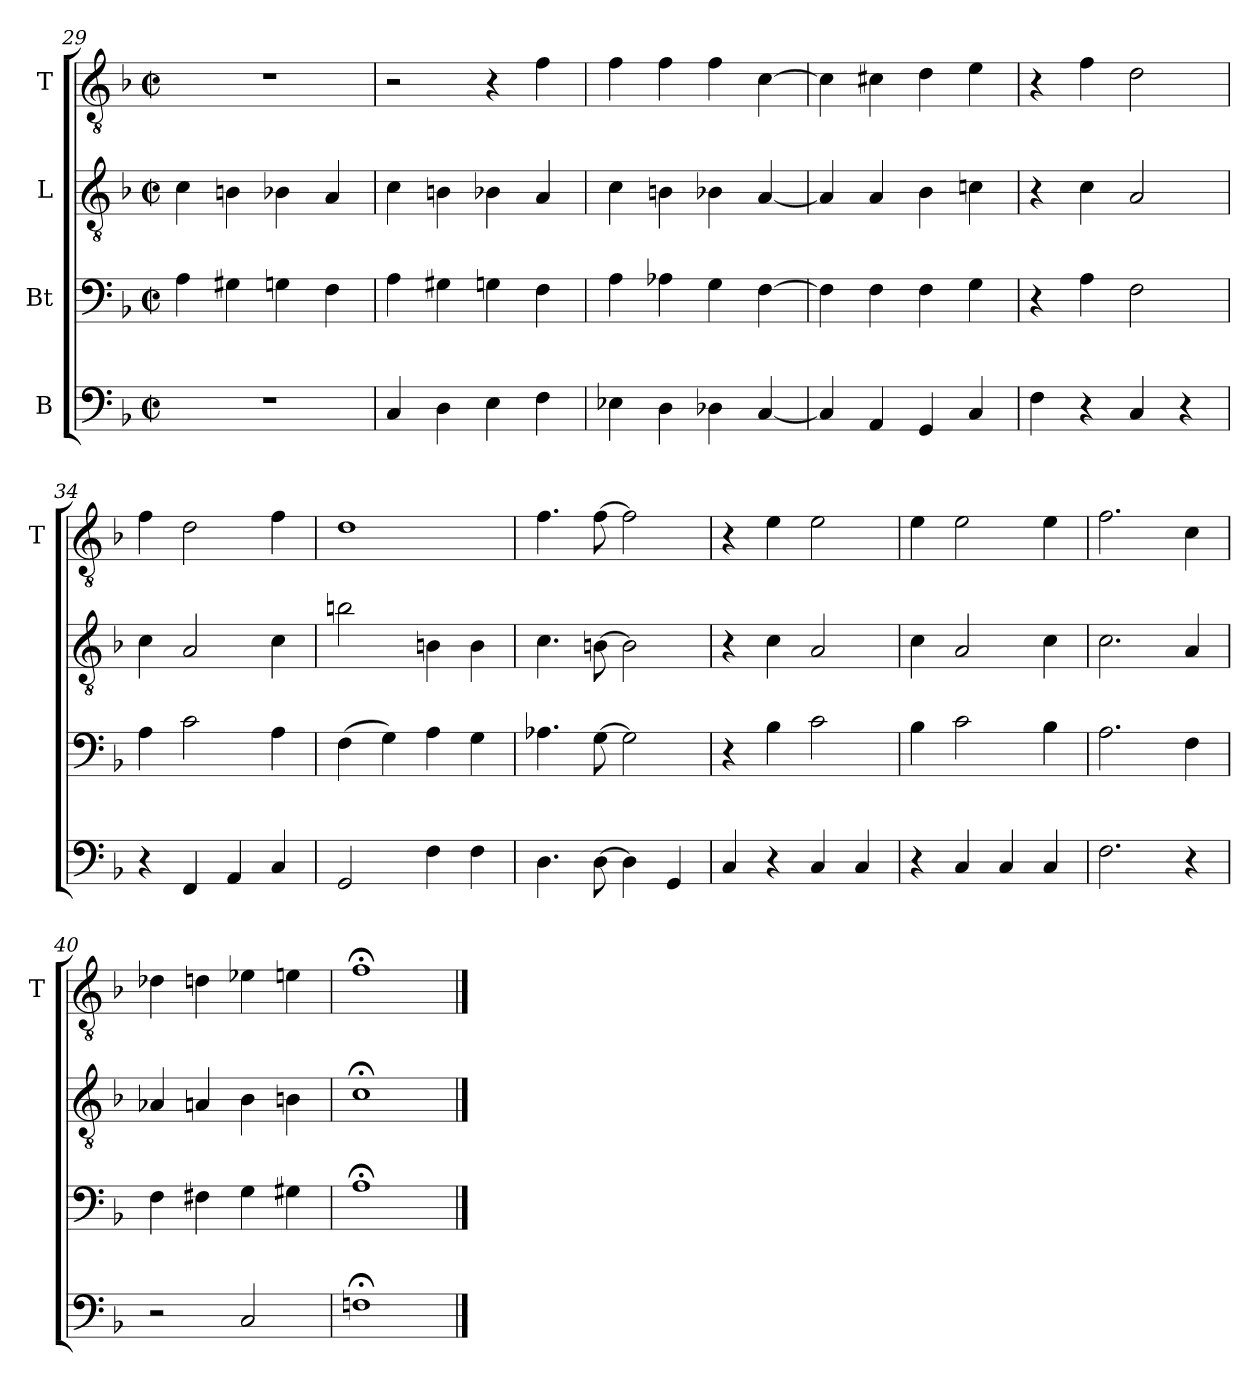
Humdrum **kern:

**kern	**kern	**kern	**kern
*part4	*part3	*part2	*part1
*staff4	*staff3	*staff2	*staff1
*I"B	*I"Bt	*I"L	*I"T
*	*	*	*I'T
*clefF4	*clefF4	*clefGv2	*clefGv2
*k[b-]	*k[b-]	*k[b-]	*k[b-]
*F:	*F:	*F:	*F:
*M2/2	*M2/2	*M2/2	*M2/2
*met(c|)	*met(c|)	*met(c|)	*met(c|)
=29	=29	=29	=29
1r	4A	4c	1r
.	4G#X	4Bn	.
.	4Gn	4B-X	.
.	4F	4A	.
=30	=30	=30	=30
4C	4A	4c	2r
4D	4G#X	4Bn	.
4E	4Gn	4B-X	4r
4F	4F	4A	4f
=31	=31	=31	=31
4E-X	4A	4c	4f
4D	4A-X	4Bn	4f
4D-X	4G	4B-X	4f
[4C	[4F	[4A	[4c
=32	=32	=32	=32
4C]	4F]	4A]	4c]
4AA	4F	4A	4c#X
4GG	4F	4B-	4d
4C	4G	4cn	4e
=33	=33	=33	=33
4F	4r	4r	4r
4r	4A	4c	4f
4C	2F	2A	2d
4r	.	.	.
=34	=34	=34	=34
4r	4A	4c	4f
4FF	2c	2A	2d
4AA	.	.	.
4C	4A	4c	4f
=35	=35	=35	=35
2GG	(4F	2bn	1d
.	4G)	.	.
4F	4A	4Bn	.
4F	4G	4B	.
=36	=36	=36	=36
4.D	4.A-X	4.c	4.f
[8D	[8G	[8Bn	[8f
4D]	2G]	2B]	2f]
4GG	.	.	.
=37	=37	=37	=37
4C	4r	4r	4r
4r	4B-	4c	4e
4C	2c	2A	2e
4C	.	.	.
=38	=38	=38	=38
4r	4B-	4c	4e
4C	2c	2A	2e
4C	.	.	.
4C	4B-	4c	4e
=39	=39	=39	=39
2.F	2.A	2.c	2.f
4r	4F	4A	4c
=40	=40	=40	=40
2r	4F	4A-X	4d-X
.	4F#X	4An	4dn
2C	4G	4B-	4e-X
.	4G#X	4Bn	4en
=41	=41	=41	=41
1Fn;<	1A;<	1c;<	1f;<
==	==	==	==
*-	*-	*-	*-
